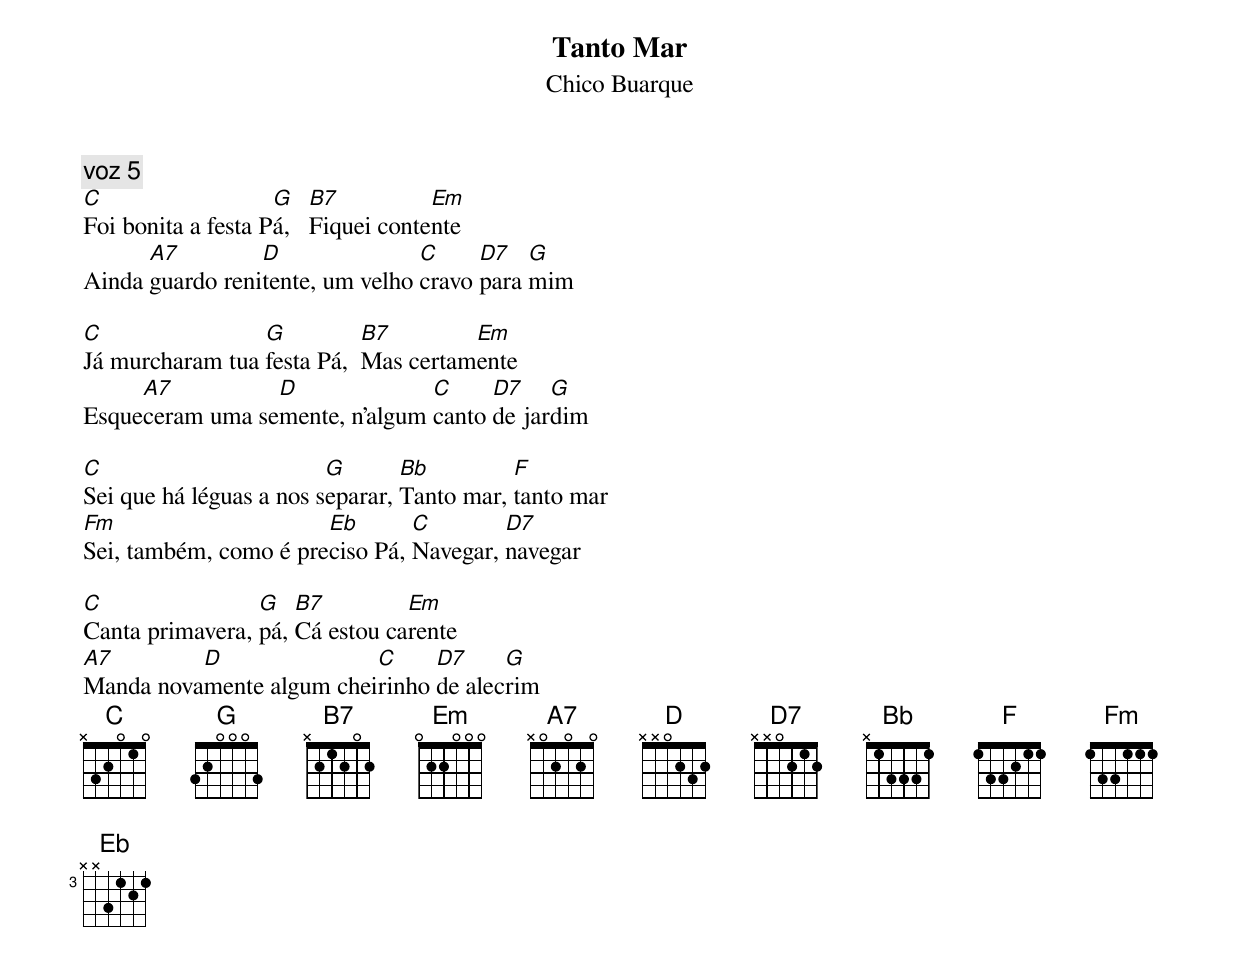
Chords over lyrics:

Tanto Mar
Chico Buarque

voz 5
C                   G    B7          Em
Foi bonita a festa Pá,   Fiquei contente
      A7         D               C     D7   G
Ainda guardo renitente, um velho cravo para mim

C                G          B7        Em
Já murcharam tua festa Pá,  Mas certamente
     A7          D              C     D7    G
Esqueceram uma semente, n'algum canto de jardim

C                        G       Bb         F
Sei que há léguas a nos separar, Tanto mar, tanto mar
Fm                     Eb       C        D7
Sei, também, como é preciso Pá, Navegar, navegar

C                G   B7         Em
Canta primavera, pá, Cá estou carente
A7        D               C     D7     G
Manda novamente algum cheirinho de alecrim
